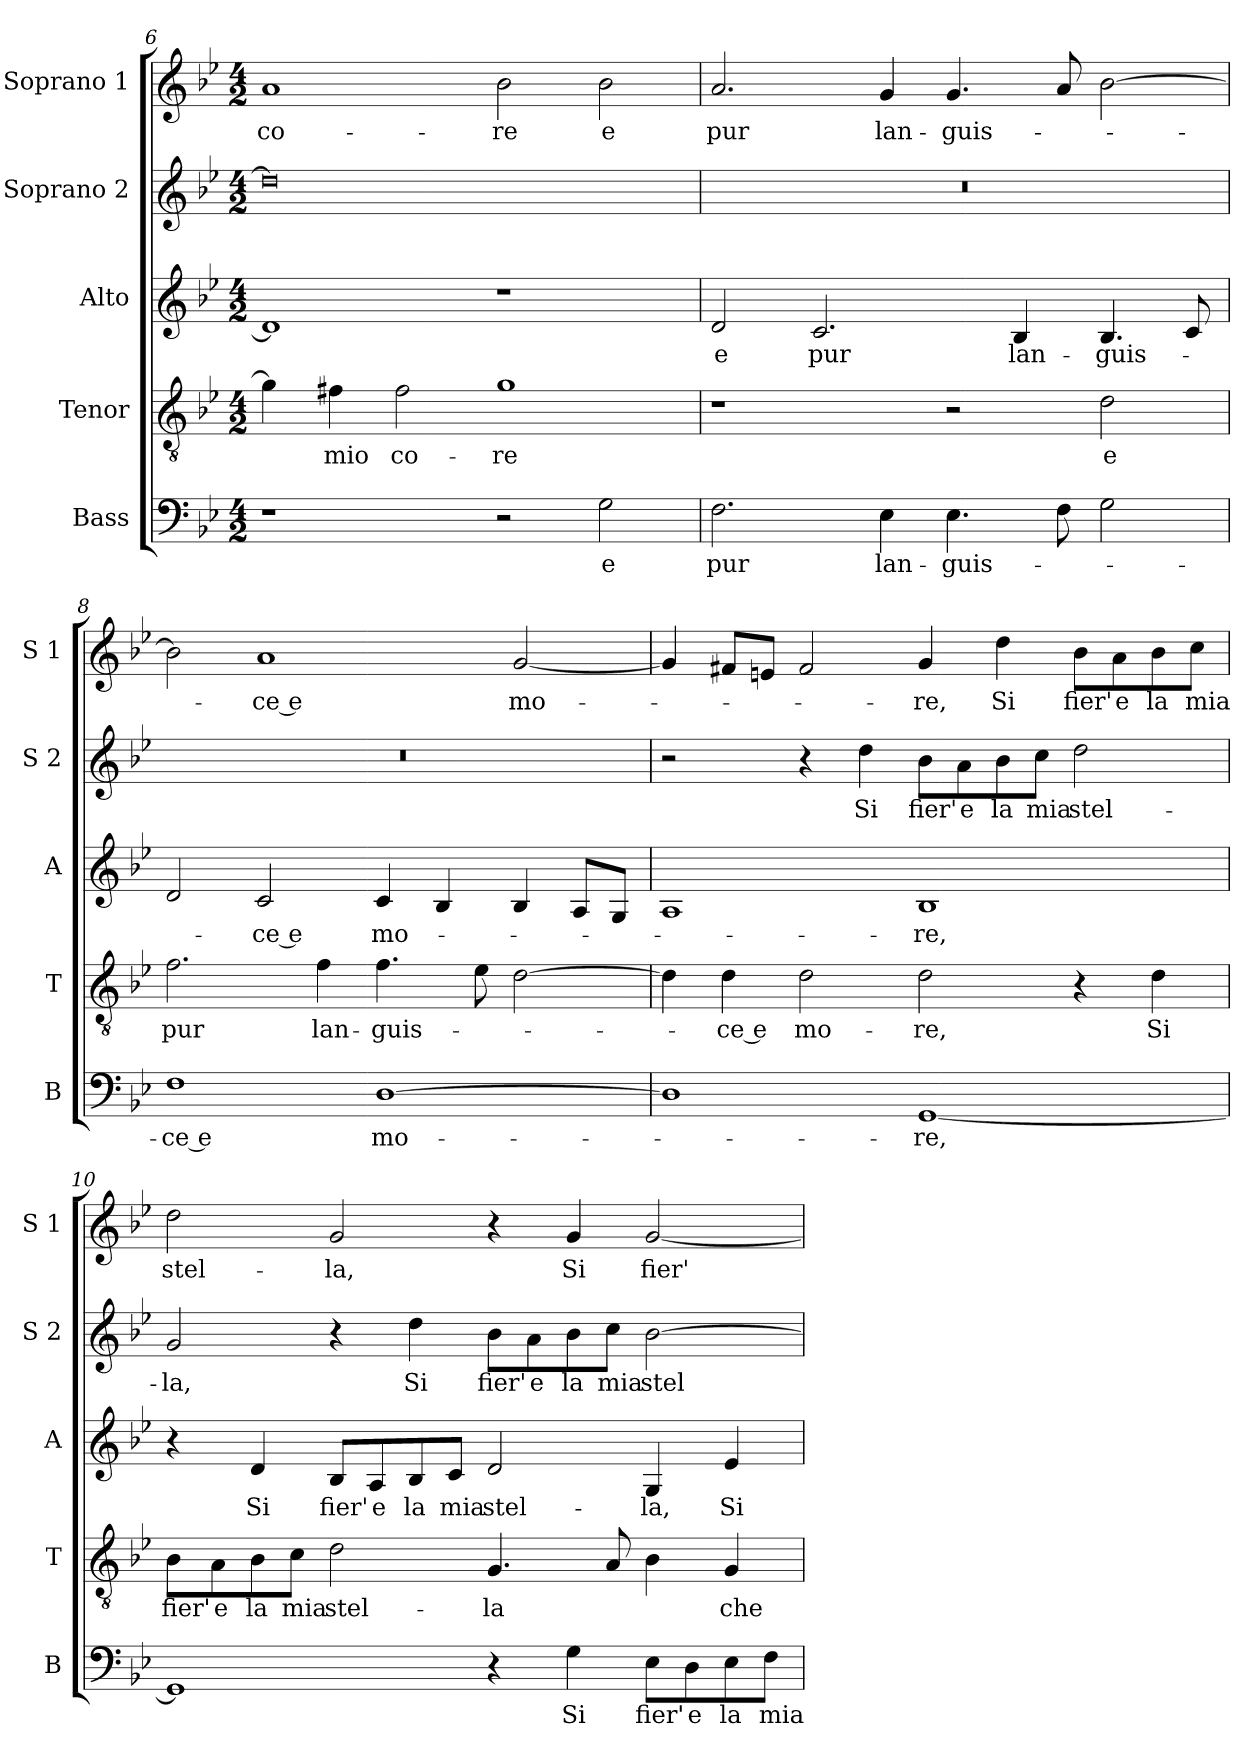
**kern	**text	**kern	**text	**kern	**text	**kern	**text	**kern	**text
*part5	*part5	*part4	*part4	*part3	*part3	*part2	*part2	*part1	*part1
*staff5	*staff5	*staff4	*staff4	*staff3	*staff3	*staff2	*staff2	*staff1	*staff1
*I"Bass	*	*I"Tenor	*	*I"Alto	*	*I"Soprano 2	*	*I"Soprano 1	*
*I'B	*	*I'T	*	*I'A	*	*I'S 2	*	*I'S 1	*
*clefF4	*	*clefGv2	*	*clefG2	*	*clefG2	*	*clefG2	*
*k[b-e-]	*	*k[b-e-]	*	*k[b-e-]	*	*k[b-e-]	*	*k[b-e-]	*
*B-:	*	*B-:	*	*B-:	*	*B-:	*	*B-:	*
*M4/2	*	*M4/2	*	*M4/2	*	*M4/2	*	*M4/2	*
=6	=6	=6	=6	=6	=6	=6	=6	=6	=6
!	!	!	!	!	!	!	!	!	!LO:LY:b
1r	.	4g\]	.	1d]	.	0dd]	.	1a	co-
!	!	!	!LO:LY:b	!	!	!	!	!	!
.	.	4f#X\	mio	.	.	.	.	.	.
!	!	!	!LO:LY:b	!	!	!	!	!	!
.	.	2f#\	co-	.	.	.	.	.	.
!	!	!	!LO:LY:b	!	!	!	!	!	!
!	!	!	!	!	!	!	!	!	!LO:LY:b
2r	.	1g	-re	1r	.	.	.	2b-\	-re
!	!LO:LY:b	!	!	!	!	!	!	!	!
!	!	!	!	!	!	!	!	!	!LO:LY:b
2G\	e	.	.	.	.	.	.	2b-\	e
=7	=7	=7	=7	=7	=7	=7	=7	=7	=7
!	!LO:LY:b	!	!	!	!	!	!	!	!
!	!	!	!	!	!LO:LY:b	!	!	!	!
!	!	!	!	!	!	!	!	!	!LO:LY:b
2.F\	pur	1r	.	2d/	e	0r	.	2.a/	pur
!	!	!	!	!	!LO:LY:b	!	!	!	!
.	.	.	.	2.c/	pur	.	.	.	.
!	!LO:LY:b	!	!	!	!	!	!	!	!
!	!	!	!	!	!	!	!	!	!LO:LY:b
4E-\	lan-	.	.	.	.	.	.	4g/	lan-
!	!LO:LY:b	!	!	!	!	!	!	!	!
!	!	!	!	!	!	!	!	!	!LO:LY:b
4.E-\	-guis-	2r	.	.	.	.	.	4.g/	-guis-
!	!	!	!	!	!LO:LY:b	!	!	!	!
.	.	.	.	4B-/	lan-	.	.	.	.
8F\	.	.	.	.	.	.	.	8a/	.
!	!	!	!LO:LY:b	!	!	!	!	!	!
!	!	!	!	!	!LO:LY:b	!	!	!	!
2G\	.	2d\	e	4.B-/	-guis-	.	.	[2b-\	.
.	.	.	.	8c/	.	.	.	.	.
!!LO:PB:g=z
=8	=8	=8	=8	=8	=8	=8	=8	=8	=8
!	!LO:LY:b	!	!	!	!	!	!	!	!
!	!	!	!LO:LY:b	!	!	!	!	!	!
1F	-ce e	2.f\	pur	2d/	.	0r	.	2b-\]	.
!	!	!	!	!	!LO:LY:b	!	!	!	!
!	!	!	!	!	!	!	!	!	!LO:LY:b
.	.	.	.	2c/	-ce e	.	.	1a	-ce e
!	!	!	!LO:LY:b	!	!	!	!	!	!
.	.	4f\	lan-	.	.	.	.	.	.
!	!LO:LY:b	!	!	!	!	!	!	!	!
!	!	!	!LO:LY:b	!	!	!	!	!	!
!	!	!	!	!	!LO:LY:b	!	!	!	!
[1D	mo-	4.f\	-guis-	4c/	mo-	.	.	.	.
.	.	.	.	4B-/	.	.	.	.	.
.	.	8e-\	.	.	.	.	.	.	.
!	!	!	!	!	!	!	!	!	!LO:LY:b
.	.	[2d\	.	4B-/	.	.	.	[2g/	mo-
.	.	.	.	8A/L	.	.	.	.	.
.	.	.	.	8G/J	.	.	.	.	.
=9	=9	=9	=9	=9	=9	=9	=9	=9	=9
1D]	.	4d\]	.	1A	.	2r	.	4g/]	.
!	!	!	!LO:LY:b	!	!	!	!	!	!
.	.	4d\	-ce e	.	.	.	.	8f#X/L	.
.	.	.	.	.	.	.	.	8en/J	.
!	!	!	!LO:LY:b	!	!	!	!	!	!
.	.	2d\	mo-	.	.	4r	.	2f#/	.
!	!	!	!	!	!	!	!LO:LY:b	!	!
.	.	.	.	.	.	4dd\	Si	.	.
!	!LO:LY:b	!	!	!	!	!	!	!	!
!	!	!	!LO:LY:b	!	!	!	!	!	!
!	!	!	!	!	!LO:LY:b	!	!	!	!
!	!	!	!	!	!	!	!LO:LY:b	!	!
!	!	!	!	!	!	!	!	!	!LO:LY:b
[1GG	-re,	2d\	-re,	1B-	-re,	8b-\L	fier'	4g/	-re,
!	!	!	!	!	!	!	!LO:LY:b	!	!
.	.	.	.	.	.	8a\	e	.	.
!	!	!	!	!	!	!	!LO:LY:b	!	!
!	!	!	!	!	!	!	!	!	!LO:LY:b
.	.	.	.	.	.	8b-\	la	4dd\	Si
!	!	!	!	!	!	!	!LO:LY:b	!	!
.	.	.	.	.	.	8cc\J	mia	.	.
!	!	!	!	!	!	!	!LO:LY:b	!	!
!	!	!	!	!	!	!	!	!	!LO:LY:b
.	.	4r	.	.	.	2dd\	stel-	8b-\L	fier'
!	!	!	!	!	!	!	!	!	!LO:LY:b
.	.	.	.	.	.	.	.	8a\	e
!	!	!	!LO:LY:b	!	!	!	!	!	!
!	!	!	!	!	!	!	!	!	!LO:LY:b
.	.	4d\	Si	.	.	.	.	8b-\	la
!	!	!	!	!	!	!	!	!	!LO:LY:b
.	.	.	.	.	.	.	.	8cc\J	mia
!!LO:LB:g=z
=10	=10	=10	=10	=10	=10	=10	=10	=10	=10
!	!	!	!LO:LY:b	!	!	!	!	!	!
!	!	!	!	!	!	!	!LO:LY:b	!	!
!	!	!	!	!	!	!	!	!	!LO:LY:b
1GG]	.	8B-\L	fier'	4r	.	2g/	-la,	2dd\	stel-
!	!	!	!LO:LY:b	!	!	!	!	!	!
.	.	8A\	e	.	.	.	.	.	.
!	!	!	!LO:LY:b	!	!	!	!	!	!
!	!	!	!	!	!LO:LY:b	!	!	!	!
.	.	8B-\	la	4d/	Si	.	.	.	.
!	!	!	!LO:LY:b	!	!	!	!	!	!
.	.	8c\J	mia	.	.	.	.	.	.
!	!	!	!LO:LY:b	!	!	!	!	!	!
!	!	!	!	!	!LO:LY:b	!	!	!	!
!	!	!	!	!	!	!	!	!	!LO:LY:b
.	.	2d\	stel-	8B-/L	fier'	4r	.	2g/	-la,
!	!	!	!	!	!LO:LY:b	!	!	!	!
.	.	.	.	8A/	e	.	.	.	.
!	!	!	!	!	!LO:LY:b	!	!	!	!
!	!	!	!	!	!	!	!LO:LY:b	!	!
.	.	.	.	8B-/	la	4dd\	Si	.	.
!	!	!	!	!	!LO:LY:b	!	!	!	!
.	.	.	.	8c/J	mia	.	.	.	.
!	!	!	!LO:LY:b	!	!	!	!	!	!
!	!	!	!	!	!LO:LY:b	!	!	!	!
!	!	!	!	!	!	!	!LO:LY:b	!	!
4r	.	4.G/	-la	2d/	stel-	8b-\L	fier'	4r	.
!	!	!	!	!	!	!	!LO:LY:b	!	!
.	.	.	.	.	.	8a\	e	.	.
!	!LO:LY:b	!	!	!	!	!	!	!	!
!	!	!	!	!	!	!	!LO:LY:b	!	!
!	!	!	!	!	!	!	!	!	!LO:LY:b
4G\	Si	.	.	.	.	8b-\	la	4g/	Si
!	!	!	!	!	!	!	!LO:LY:b	!	!
.	.	8A/	.	.	.	8cc\J	mia	.	.
!	!LO:LY:b	!	!	!	!	!	!	!	!
!	!	!	!	!	!LO:LY:b	!	!	!	!
!	!	!	!	!	!	!	!LO:LY:b	!	!
!	!	!	!	!	!	!	!	!	!LO:LY:b
8E-\L	fier'	4B-\	.	4G/	-la,	[2b-\	stel-	[2g/	fier'
!	!LO:LY:b	!	!	!	!	!	!	!	!
8D\	e	.	.	.	.	.	.	.	.
!	!LO:LY:b	!	!	!	!	!	!	!	!
!	!	!	!LO:LY:b	!	!	!	!	!	!
!	!	!	!	!	!LO:LY:b	!	!	!	!
8E-\	la	4G/	che	4e-/	Si	.	.	.	.
!	!LO:LY:b	!	!	!	!	!	!	!	!
8F\J	mia	.	.	.	.	.	.	.	.
=	=	=	=	=	=	=	=	=	=
*-	*-	*-	*-	*-	*-	*-	*-	*-	*-
